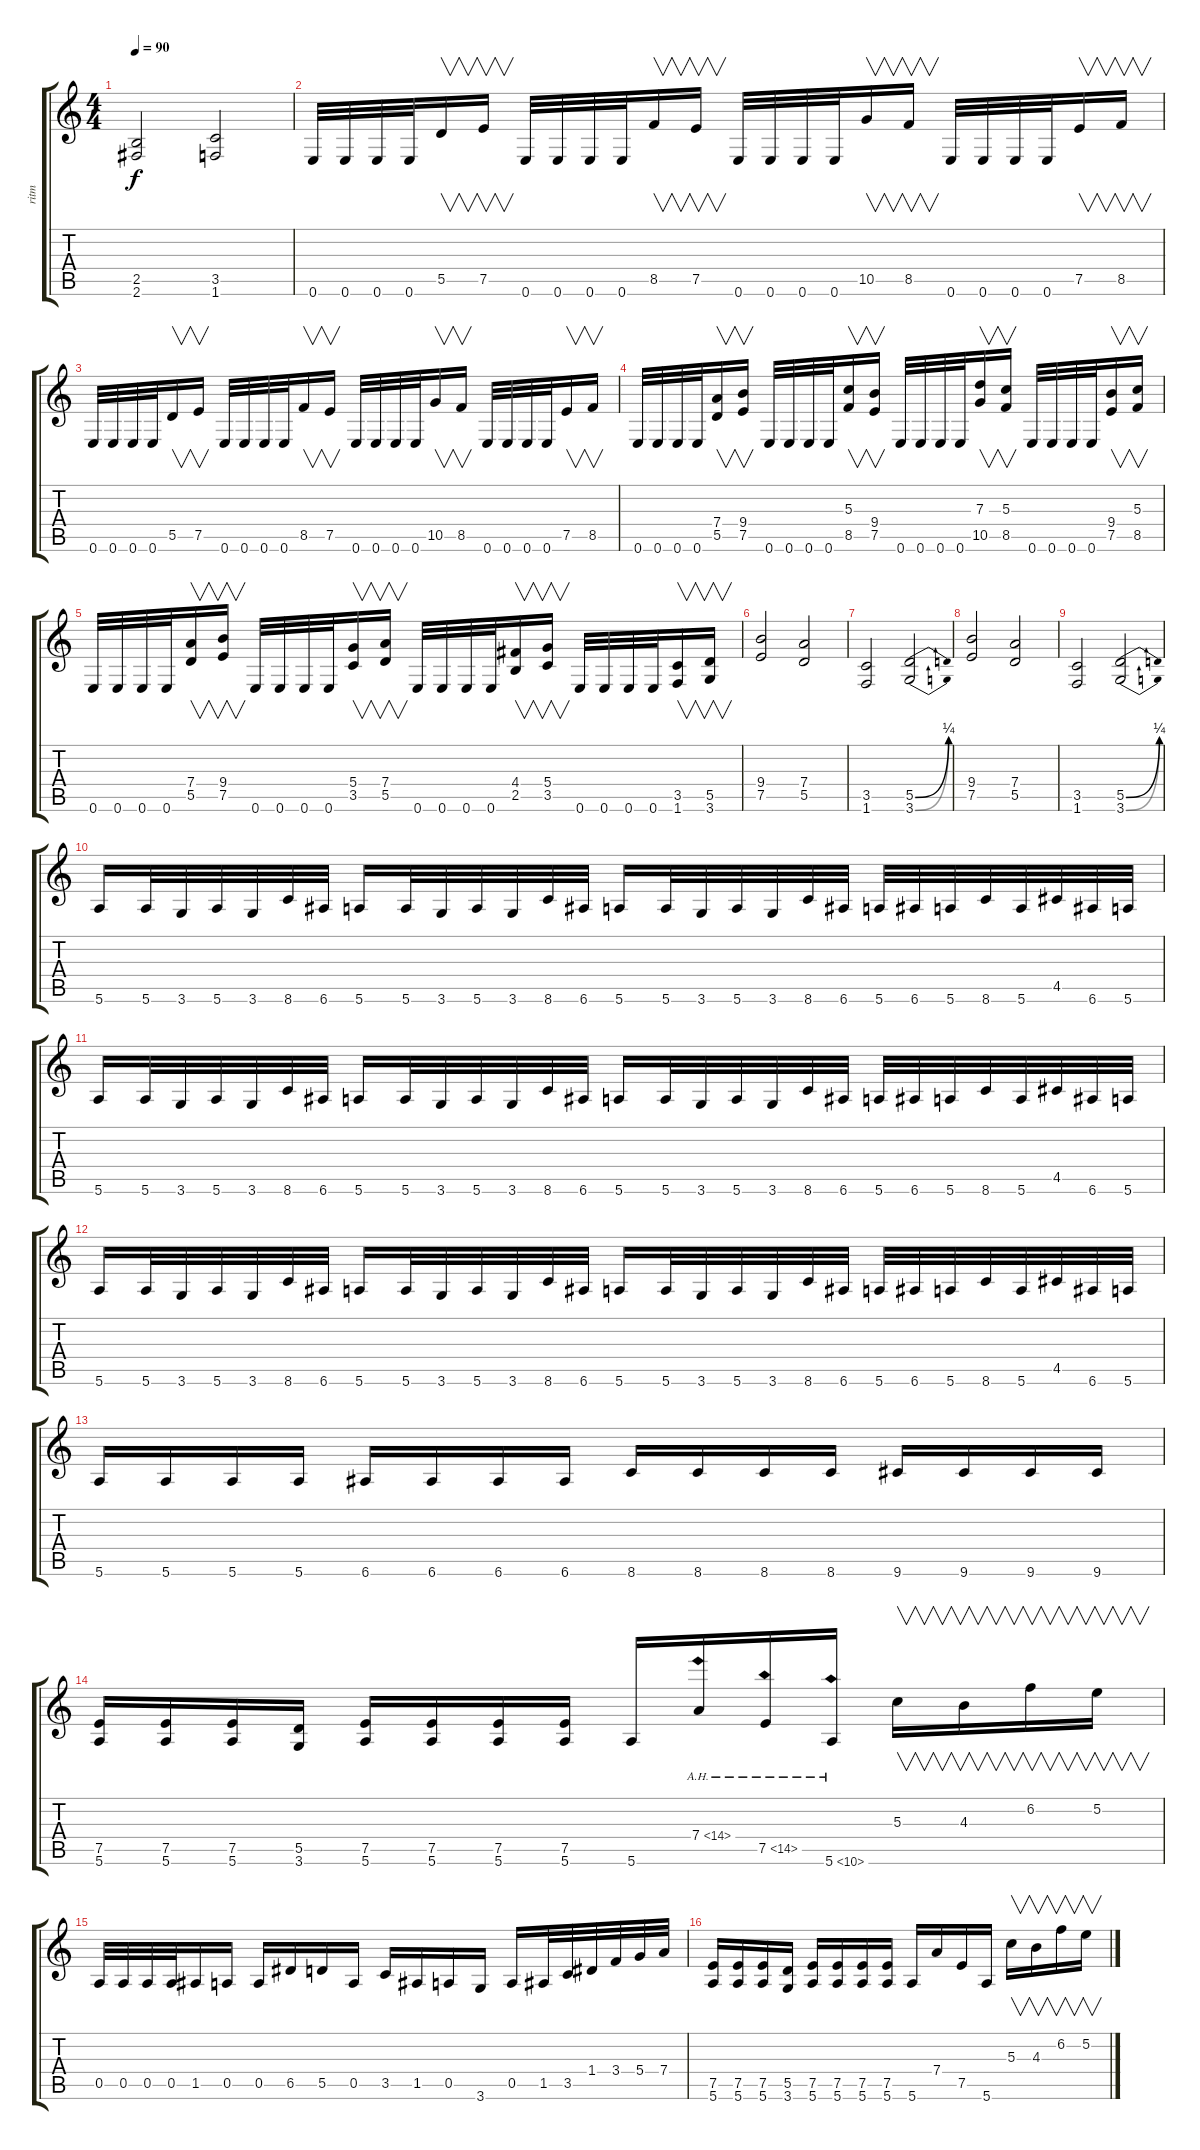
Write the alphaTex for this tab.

\track ("ritm" "ritm") {instrument distortionguitar}
\staff {score tabs}
\tuning (E4 B3 G3 D3 A2 E2) {hide}
\ts (4 4)
\tempo 90
\clef g2
\ks c
(2.5 2.6).2{dy f} (3.5 1.6).2 |
0.6.32 0.6.32 0.6.32 0.6.32 5.5.16{v} 7.5.16{v} 0.6.32 0.6.32 0.6.32 0.6.32 8.5.16{v} 7.5.16{v} 0.6.32 0.6.32 0.6.32 0.6.32 10.5.16{v} 8.5.16{v} 0.6.32 0.6.32 0.6.32 0.6.32 7.5.16{v} 8.5.16{v} |
0.6.32 0.6.32 0.6.32 0.6.32 5.5.16{v} 7.5.16{v} 0.6.32 0.6.32 0.6.32 0.6.32 8.5.16{v} 7.5.16{v} 0.6.32 0.6.32 0.6.32 0.6.32 10.5.16{v} 8.5.16{v} 0.6.32 0.6.32 0.6.32 0.6.32 7.5.16{v} 8.5.16{v} |
0.6.32 0.6.32 0.6.32 0.6.32 (7.4 5.5).16{v} (9.4 7.5).16{v} 0.6.32 0.6.32 0.6.32 0.6.32 (5.3 8.5).16{v} (9.4 7.5).16{v} 0.6.32 0.6.32 0.6.32 0.6.32 (7.3 10.5).16{v} (5.3 8.5).16{v} 0.6.32 0.6.32 0.6.32 0.6.32 (9.4 7.5).16{v} (5.3 8.5).16{v} |
0.6.32 0.6.32 0.6.32 0.6.32 (7.4 5.5).16{v} (9.4 7.5).16{v} 0.6.32 0.6.32 0.6.32 0.6.32 (5.4 3.5).16{v} (7.4 5.5).16{v} 0.6.32 0.6.32 0.6.32 0.6.32 (4.4 2.5).16{v} (5.4 3.5).16{v} 0.6.32 0.6.32 0.6.32 0.6.32 (3.5 1.6).16{v} (5.5 3.6).16{v} |
(9.4 7.5).2 (7.4 5.5).2 |
(3.5 1.6).2 (5.5{be (bend 0 0 60 1)} 3.6{be (bend 0 0 60 1)}).2 |
(9.4 7.5).2 (7.4 5.5).2 |
(3.5 1.6).2 (5.5{be (bend 0 0 60 1)} 3.6{be (bend 0 0 60 1)}).2 |
5.6.16 5.6.32 3.6.32 5.6.32 3.6.32 8.6.32 6.6.32 5.6.16 5.6.32 3.6.32 5.6.32 3.6.32 8.6.32 6.6.32 5.6.16 5.6.32 3.6.32 5.6.32 3.6.32 8.6.32 6.6.32 5.6.32 6.6.32 5.6.32 8.6.32 5.6.32 4.5.32 6.6.32 5.6.32 |
5.6.16 5.6.32 3.6.32 5.6.32 3.6.32 8.6.32 6.6.32 5.6.16 5.6.32 3.6.32 5.6.32 3.6.32 8.6.32 6.6.32 5.6.16 5.6.32 3.6.32 5.6.32 3.6.32 8.6.32 6.6.32 5.6.32 6.6.32 5.6.32 8.6.32 5.6.32 4.5.32 6.6.32 5.6.32 |
5.6.16 5.6.32 3.6.32 5.6.32 3.6.32 8.6.32 6.6.32 5.6.16 5.6.32 3.6.32 5.6.32 3.6.32 8.6.32 6.6.32 5.6.16 5.6.32 3.6.32 5.6.32 3.6.32 8.6.32 6.6.32 5.6.32 6.6.32 5.6.32 8.6.32 5.6.32 4.5.32 6.6.32 5.6.32 |
5.6.16 5.6.16 5.6.16 5.6.16 6.6.16 6.6.16 6.6.16 6.6.16 8.6.16 8.6.16 8.6.16 8.6.16 9.6.16 9.6.16 9.6.16 9.6.16 |
(7.5 5.6).16 (7.5 5.6).16 (7.5 5.6).16 (5.5 3.6).16 (7.5 5.6).16 (7.5 5.6).16 (7.5 5.6).16 (7.5 5.6).16 5.6.16 7.4{ah 7}.16 7.5{ah 7}.16 5.6{ah 5}.16 5.3.16{v} 4.3.16{v} 6.2.16{v} 5.2.16{v} |
0.5.32 0.5.32 0.5.32 0.5.32 1.5.16 0.5.16 0.5.16 6.5.16 5.5.16 0.5.16 3.5.16 1.5.16 0.5.16 3.6.16 0.5.16 1.5.32 3.5.32 1.4.32 3.4.32 5.4.32 7.4.32 |
(7.5 5.6).16 (7.5 5.6).16 (7.5 5.6).16 (5.5 3.6).16 (7.5 5.6).16 (7.5 5.6).16 (7.5 5.6).16 (7.5 5.6).16 5.6.16 7.4.16 7.5.16 5.6.16 5.3.16{v} 4.3.16{v} 6.2.16{v} 5.2.16{v}
